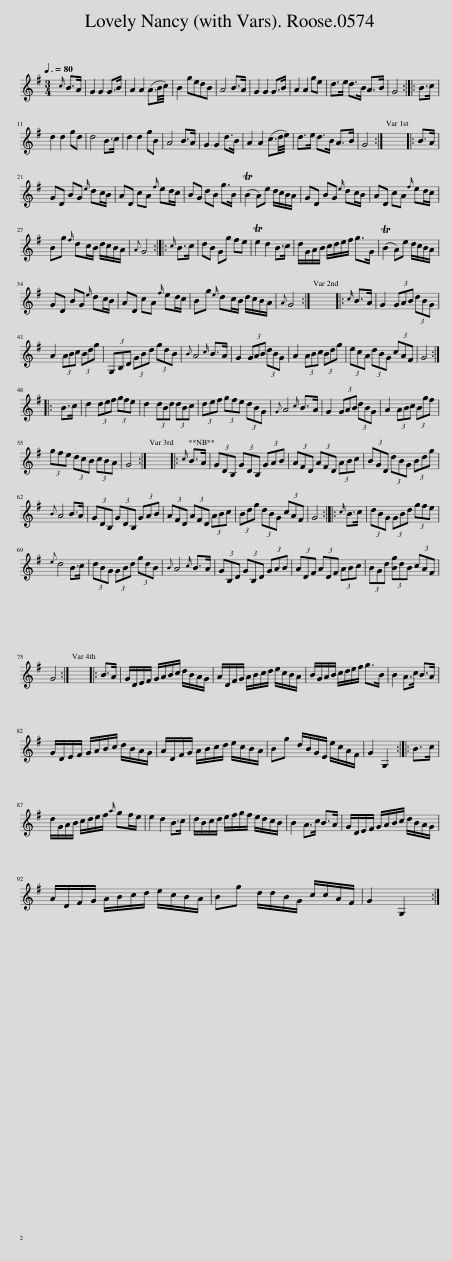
X:1
L:1/8
Q:3/8=80
M:3/4
I:linebreak $
K:G
V:1 treble
V:1
{c} B>A | G2 G2 G>B | A2 A2 (A3/2B/4c/4) | B2 gedB | A4 B>A | %5
 G2 G2 G>B | A2 A2 ge | d>e d>B A>B | G4 :: B>c |$ %10
 d2 d2 gd | d4 B>c | d2 d2 gB | A4 B>A | G2 G2 d>B | %15
 A2 A2 (c3/2d/4e/4) | d>e d>B A>B | G4 :| x6 |: B>A |$ %20
 GD BG{e} dc/B/ | AD cA{f} ed/c/ | BG dB g>B | (TB2 A)e d/c/B/A/ | GD BG{e} dc/B/ | %25
 AD cA{f} ed/c/ |$ Bg{f} dc/B/ d/c/B/A/ |{A} G4 ::{c} B>c | dB Gg fe | %30
 Te2 d2 B>c | d/G/A/B/ c/d/e/f/ g>G | (TB2 A)e d/c/B/A/ |$ GD BG{e} dc/B/ | AD cA{f} ed/c/ | %35
 Bg{e} dc/B/ d/c/B/A/ |{A} G4 :| x6 |:{c} B>A | G2 (3GAB (3dBG |$ %40
 A2 (3ABc (3Bdg | (3G,B,D (3GBd (3gdB |{B} A4{c} B>A | G2 (3GAB (3dBG | A2 (3ABc (3Bdg | %45
 (3ecA (3dBG (3cAF | G4 ::$ B>c | d2 (3def (3gfe | d2 (3dBd (3dBc | %50
 (3def (3gfe (3dBG |{G} A4{c} B>A | G2 (3GAB (3dBG | A2 (3ABc (3Bgf |$ (3gfe (3dcB (3cBA | %55
 G4 :| x6 |:{c} B>A | (3GDB, (3GDB, (3GAB | (3AFD (3AFD (3ABc | %60
 (3BGD (3dBG (3Bdg |${B} A4 B>A | (3GDB, (3GDB, (3GAB | (3AFD (3AFD (3ABc | (3Bdg (3dBG (3cAF | %65
 G4 ::{c} B>c | (3dBG (3GBd (3gfe |${e} d4 B>c | (3dBG (3GBd (3gdB | %70
{B} A4{c} B>A | (3GB,D (3GB,D (3GAB | (3ADF (3ADF (3ABc | (3BGd (3[Bg]dB (3cAF |$ G4 :| %75
 x6 |: B>A | G/D/E/F/ G/A/B/c/ d/B/A/G/ | A/D/F/G/ A/B/c/d/ e/c/B/A/ | B/G/A/B/ c/d/e/f/ g>B | %80
 B2 A>c B>A |$ G/D/E/F/ G/A/B/c/ d/B/A/G/ | A/D/F/G/ A/B/c/d/ e/c/B/A/ | Bg d/B/G/E/ e/c/A/F/ | G2 G,2 :: %85
 B>c |$ d/G/A/B/ c/d/e/f/{a} gf/e/ | e2 d2 B>c | d/B/c/d/ e/f/g/f/ e/d/c/B/ | B2 A>c B>A | %90
 G/D/E/F/ G/A/B/c/ d/B/A/G/ |$ A/D/F/G/ A/B/c/d/ e/c/B/A/ | Bg d/d/B/G/ c/c/A/F/ | G2 G,2 :| %94
